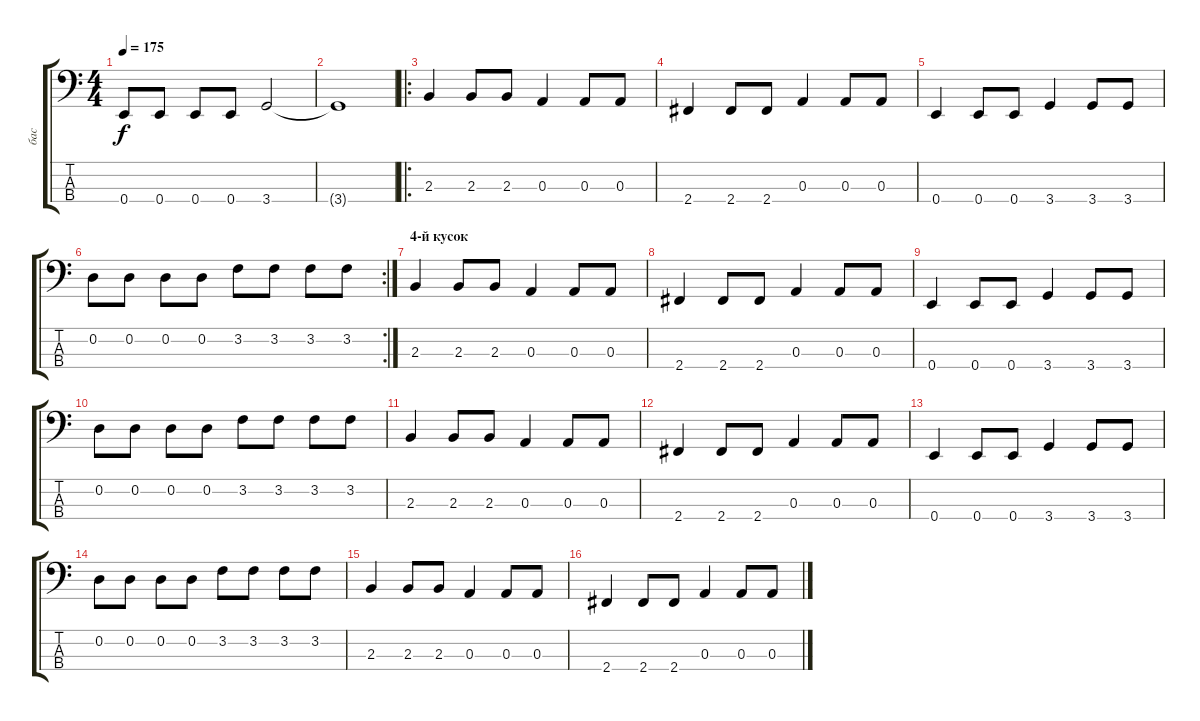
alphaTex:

\track ("бас" "бас") {instrument electricbasspick}
\staff {score tabs}
\tuning (G2 D2 A1 E1) {hide}
\ts (4 4)
\tempo 175
\clef f4
\ks c
0.4.8{dy f} 0.4.8 0.4.8 0.4.8 3.4.2 |
3.4{t}.1 |
\ro
2.3.4 2.3.8 2.3.8 0.3.4 0.3.8 0.3.8 |
2.4.4 2.4.8 2.4.8 0.3.4 0.3.8 0.3.8 |
0.4.4 0.4.8 0.4.8 3.4.4 3.4.8 3.4.8 |
\rc 2
0.2.8 0.2.8 0.2.8 0.2.8 3.2.8 3.2.8 3.2.8 3.2.8 |
\section ("" "4-й кусок")
2.3.4 2.3.8 2.3.8 0.3.4 0.3.8 0.3.8 |
2.4.4 2.4.8 2.4.8 0.3.4 0.3.8 0.3.8 |
0.4.4 0.4.8 0.4.8 3.4.4 3.4.8 3.4.8 |
0.2.8 0.2.8 0.2.8 0.2.8 3.2.8 3.2.8 3.2.8 3.2.8 |
2.3.4 2.3.8 2.3.8 0.3.4 0.3.8 0.3.8 |
2.4.4 2.4.8 2.4.8 0.3.4 0.3.8 0.3.8 |
0.4.4 0.4.8 0.4.8 3.4.4 3.4.8 3.4.8 |
0.2.8 0.2.8 0.2.8 0.2.8 3.2.8 3.2.8 3.2.8 3.2.8 |
2.3.4 2.3.8 2.3.8 0.3.4 0.3.8 0.3.8 |
2.4.4 2.4.8 2.4.8 0.3.4 0.3.8 0.3.8
